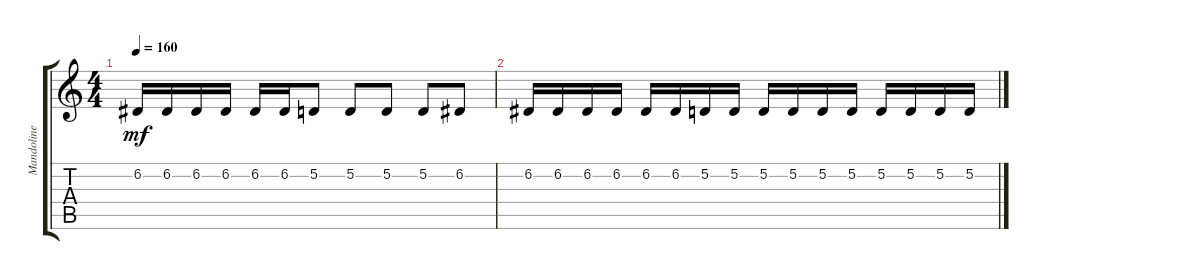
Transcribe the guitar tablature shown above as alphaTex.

\track ("Mandoline" "Mandoline") {instrument acousticgrandpiano}
\staff {score tabs}
\tuning (D4 A3 F3 C3 G2 D2) {hide}
\ts (4 4)
\tempo 160
\clef g2
\ks c
6.2.16{dy mf} 6.2.16 6.2.16 6.2.16 6.2.16 6.2.16 5.2.8 5.2.8 5.2.8 5.2.8 6.2.8 |
6.2.16 6.2.16 6.2.16 6.2.16 6.2.16 6.2.16 5.2.16 5.2.16 5.2.16 5.2.16 5.2.16 5.2.16 5.2.16 5.2.16 5.2.16 5.2.16
